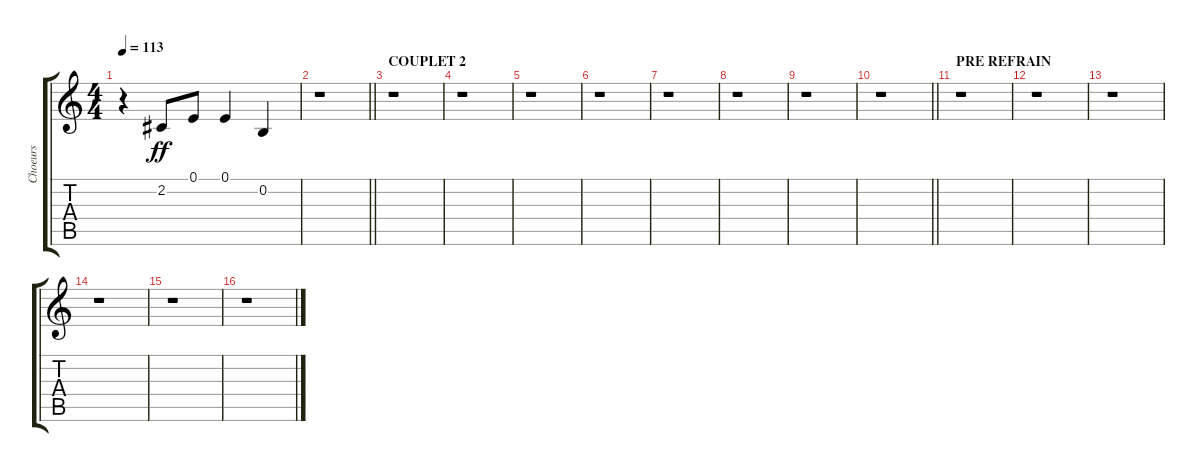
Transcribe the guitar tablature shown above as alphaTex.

\track ("Choeurs" "Choeurs") {instrument choiraahs}
\staff {score tabs}
\tuning (E4 B3 G3 D3 A2 E2) {hide}
\ts (4 4)
\tempo 113
\clef g2
\ks c
r.4{dy ff} 2.2.8 0.1.8 0.1.4 0.2.4 |
\barLineRight lightlight
r.1 |
\section ("" "COUPLET 2")
r.1 |
r.1 |
r.1 |
r.1 |
r.1 |
r.1 |
r.1 |
\barLineRight lightlight
r.1 |
\section ("" "PRE REFRAIN")
r.1 |
r.1 |
r.1 |
r.1 |
r.1 |
r.1
